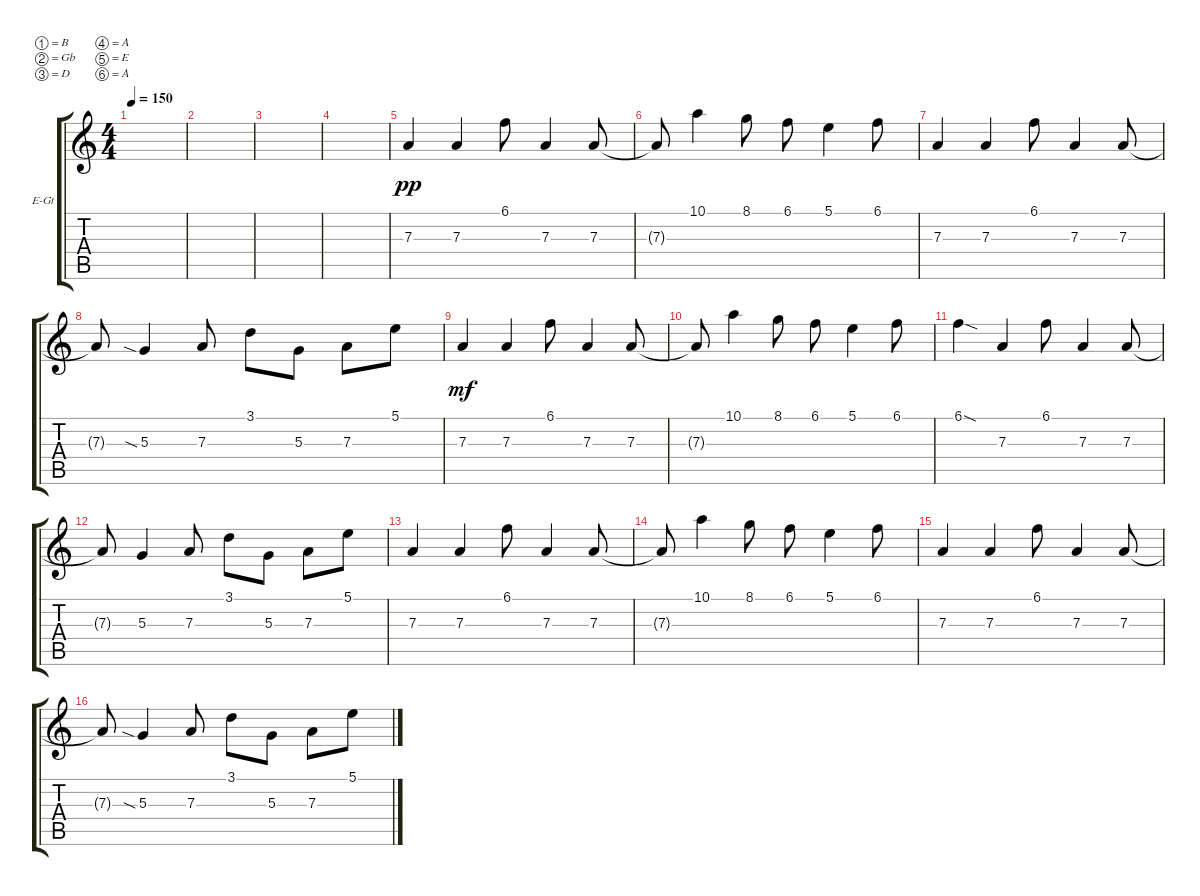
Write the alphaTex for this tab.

\defaultSystemsLayout 4
\bracketExtendMode groupsimilarinstruments
\firstSystemTrackNameOrientation horizontal
\otherSystemsTrackNameOrientation horizontal
\track ("Lead Guitar" "E-Gt") {instrument distortionguitar}
\staff {score tabs}
\tuning (B3 Gb3 D3 A2 E2 A1)
\ts (4 4)
\tempo 150
\clef g2
\ks c
|
|
|
|
7.3.4{dy pp} 7.3.4 6.1.8 7.3.4 7.3.8 |
7.3{t}.8 10.1.4 8.1.8 6.1.8 5.1.4 6.1.8 |
7.3.4 7.3.4 6.1.8 7.3.4 7.3.8 |
7.3{t}.8 5.3{sia}.4 7.3.8 3.1.8 5.3.8 7.3.8 5.1.8 |
7.3.4{dy mf} 7.3.4 6.1.8 7.3.4 7.3.8 |
7.3{t}.8 10.1.4 8.1.8 6.1.8 5.1.4 6.1.8 |
6.1{sod}.4 7.3.4 6.1.8 7.3.4 7.3.8 |
7.3{t}.8 5.3.4 7.3.8 3.1.8 5.3.8 7.3.8 5.1.8 |
7.3.4 7.3.4 6.1.8 7.3.4 7.3.8 |
7.3{t}.8 10.1.4 8.1.8 6.1.8 5.1.4 6.1.8 |
7.3.4 7.3.4 6.1.8 7.3.4 7.3.8 |
7.3{t}.8 5.3{sia}.4 7.3.8 3.1.8 5.3.8 7.3.8 5.1.8
